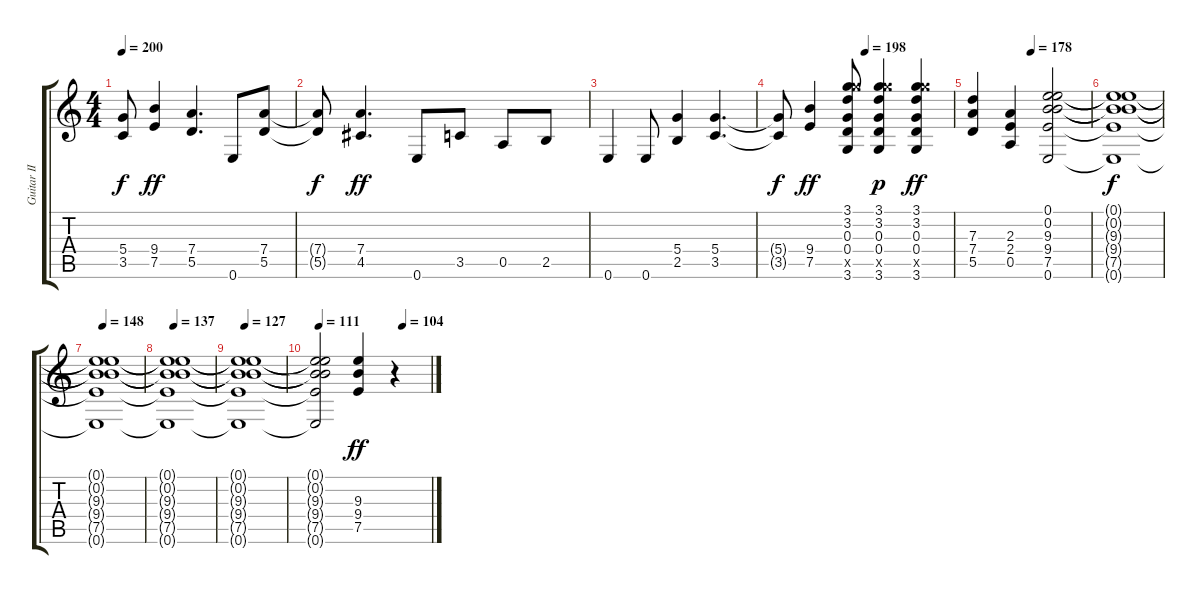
\track ("Guitar II" "Guitar II") {instrument overdrivenguitar}
\staff {score tabs}
\tuning (E4 B3 G3 D3 A2 E2) {hide}
\ts (4 4)
\tempo 200
\clef g2
\ks c
(5.4{t} 3.5{t}).8{dy f} (9.4 7.5).4{dy ff} (7.4 5.5).4{d} 0.6.8 (7.4 5.5).8 |
(7.4{t} 5.5{t}).8{dy f} (7.4 4.5).4{d dy ff} 0.6.8 3.5.8 0.5.8 2.5.8 |
0.6.4 0.6.8 (5.4 2.5).4 (5.4 3.5).4{d} |
\tempo (198 0.5)
(5.4{t} 3.5{t}).8{dy f} (9.4 7.5).4{dy ff} (3.1 3.2 0.3 0.4 22.5{x} 3.6).8 (3.1 3.2 0.3 0.4 22.5{x} 3.6).4{dy p} (3.1 3.2 0.3 0.4 22.5{x} 3.6).4{dy ff} |
\tempo (178 0.5)
(7.3 7.4 5.5).4 (2.3 2.4 0.5).4 (0.1 0.2 9.3 9.4 7.5 0.6).2 |
(0.1{t} 0.2{t} 9.3{t} 9.4{t} 7.5{t} 0.6{t}).1{dy f} |
\tempo 148
(0.1{t} 0.2{t} 9.3{t} 9.4{t} 7.5{t} 0.6{t}).1 |
\tempo 137
(0.1{t} 0.2{t} 9.3{t} 9.4{t} 7.5{t} 0.6{t}).1 |
\tempo 127
(0.1{t} 0.2{t} 9.3{t} 9.4{t} 7.5{t} 0.6{t}).1 |
\tempo 111
\tempo (104 0.75)
(0.1{t} 0.2{t} 9.3{t} 9.4{t} 7.5{t} 0.6{t}).2 (9.3 9.4 7.5).4{dy ff} r.4
